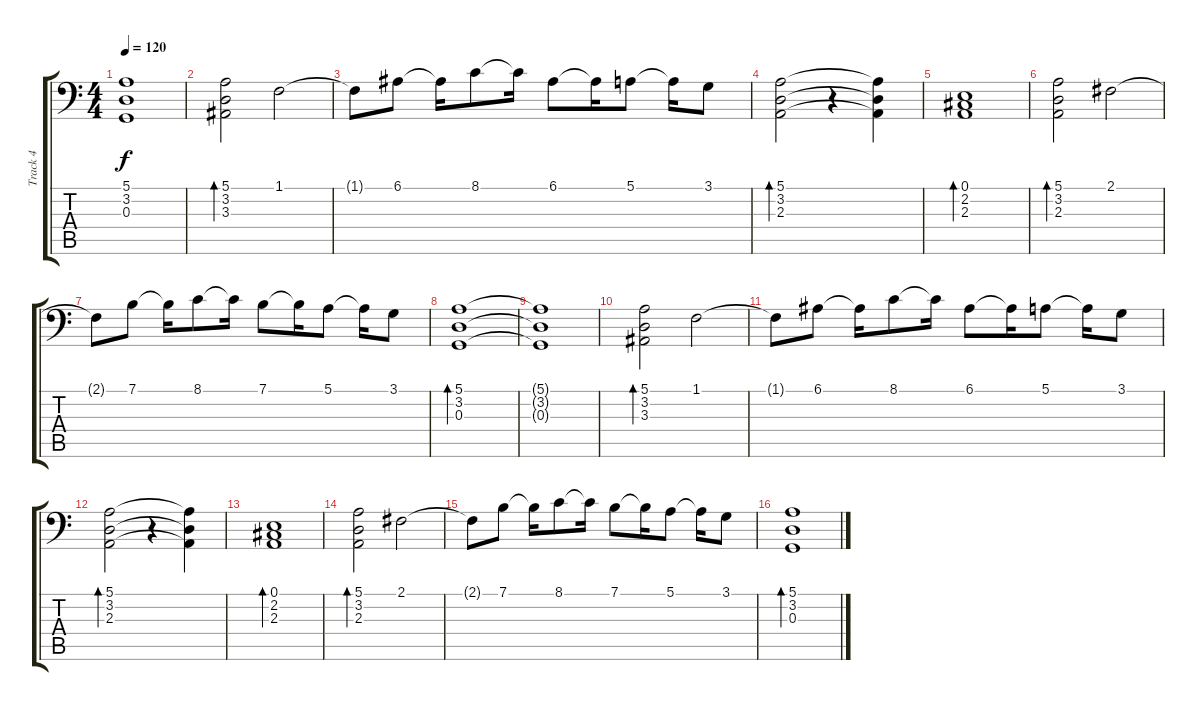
\track ("Track 4" "Track 4") {instrument brightacousticpiano}
\staff {score tabs}
\tuning (E3 B2 G2 D2 A1 E1) {hide}
\ts (4 4)
\tempo 120
\clef f4
\ks c
(5.1{t} 3.2{t} 0.3{t}).1{dy f} |
(5.1 3.2 3.3).2{bd 480} 1.1.2 |
1.1{t}.8 6.1.8 6.1{t}.16 8.1.8 8.1{t}.16 6.1.8 6.1{t}.16 5.1.8 5.1{t}.16 3.1.8 |
(5.1 3.2 2.3).2{bd 480} r.4 (5.1{t} 3.2{t} 2.3{t}).4 |
(0.1 2.2 2.3).1{bd 480} |
(5.1 3.2 2.3).2{bd 480} 2.1.2 |
2.1{t}.8 7.1.8 7.1{t}.16 8.1.8 8.1{t}.16 7.1.8 7.1{t}.16 5.1.8 5.1{t}.16 3.1.8 |
(5.1 3.2 0.3).1{bd 480} |
(5.1{t} 3.2{t} 0.3{t}).1 |
(5.1 3.2 3.3).2{bd 480} 1.1.2 |
1.1{t}.8 6.1.8 6.1{t}.16 8.1.8 8.1{t}.16 6.1.8 6.1{t}.16 5.1.8 5.1{t}.16 3.1.8 |
(5.1 3.2 2.3).2{bd 480} r.4 (5.1{t} 3.2{t} 2.3{t}).4 |
(0.1 2.2 2.3).1{bd 480} |
(5.1 3.2 2.3).2{bd 480} 2.1.2 |
2.1{t}.8 7.1.8 7.1{t}.16 8.1.8 8.1{t}.16 7.1.8 7.1{t}.16 5.1.8 5.1{t}.16 3.1.8 |
(5.1 3.2 0.3).1{bd 480}
